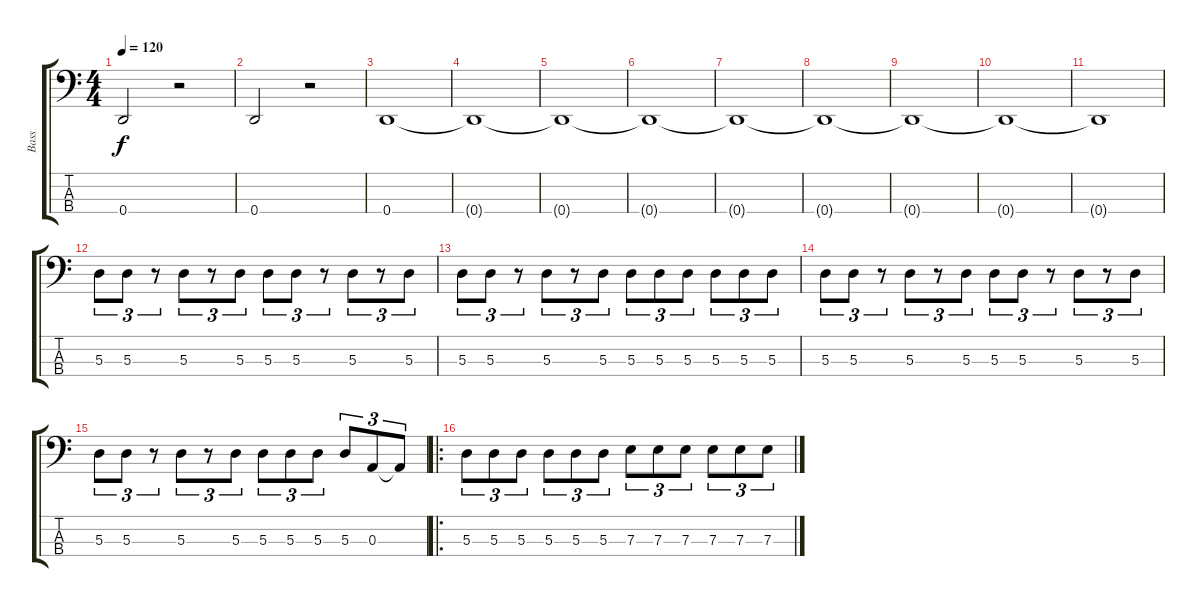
\track ("Bass" "Bass") {instrument electricbassfinger}
\staff {score tabs}
\tuning (G2 D2 A1 D1) {hide}
\ts (4 4)
\tempo 120
\clef f4
\ks c
0.4.2{dy f} r.2 |
0.4.2 r.2 |
0.4.1 |
0.4{t}.1 |
0.4{t}.1 |
0.4{t}.1 |
0.4{t}.1 |
0.4{t}.1 |
0.4{t}.1 |
0.4{t}.1 |
0.4{t}.1 |
5.3.8{tu (3 2)} 5.3.8{tu (3 2)} r.8{tu (3 2)} 5.3.8{tu (3 2)} r.8{tu (3 2)} 5.3.8{tu (3 2)} 5.3.8{tu (3 2)} 5.3.8{tu (3 2)} r.8{tu (3 2)} 5.3.8{tu (3 2)} r.8{tu (3 2)} 5.3.8{tu (3 2)} |
5.3.8{tu (3 2)} 5.3.8{tu (3 2)} r.8{tu (3 2)} 5.3.8{tu (3 2)} r.8{tu (3 2)} 5.3.8{tu (3 2)} 5.3.8{tu (3 2)} 5.3.8{tu (3 2)} 5.3.8{tu (3 2)} 5.3.8{tu (3 2)} 5.3.8{tu (3 2)} 5.3.8{tu (3 2)} |
5.3.8{tu (3 2)} 5.3.8{tu (3 2)} r.8{tu (3 2)} 5.3.8{tu (3 2)} r.8{tu (3 2)} 5.3.8{tu (3 2)} 5.3.8{tu (3 2)} 5.3.8{tu (3 2)} r.8{tu (3 2)} 5.3.8{tu (3 2)} r.8{tu (3 2)} 5.3.8{tu (3 2)} |
5.3.8{tu (3 2)} 5.3.8{tu (3 2)} r.8{tu (3 2)} 5.3.8{tu (3 2)} r.8{tu (3 2)} 5.3.8{tu (3 2)} 5.3.8{tu (3 2)} 5.3.8{tu (3 2)} 5.3.8{tu (3 2)} 5.3.8{tu (3 2)} 0.3.8{tu (3 2)} 0.3{t}.8{tu (3 2)} |
\ro
5.3.8{tu (3 2)} 5.3.8{tu (3 2)} 5.3.8{tu (3 2)} 5.3.8{tu (3 2)} 5.3.8{tu (3 2)} 5.3.8{tu (3 2)} 7.3.8{tu (3 2)} 7.3.8{tu (3 2)} 7.3.8{tu (3 2)} 7.3.8{tu (3 2)} 7.3.8{tu (3 2)} 7.3.8{tu (3 2)}
